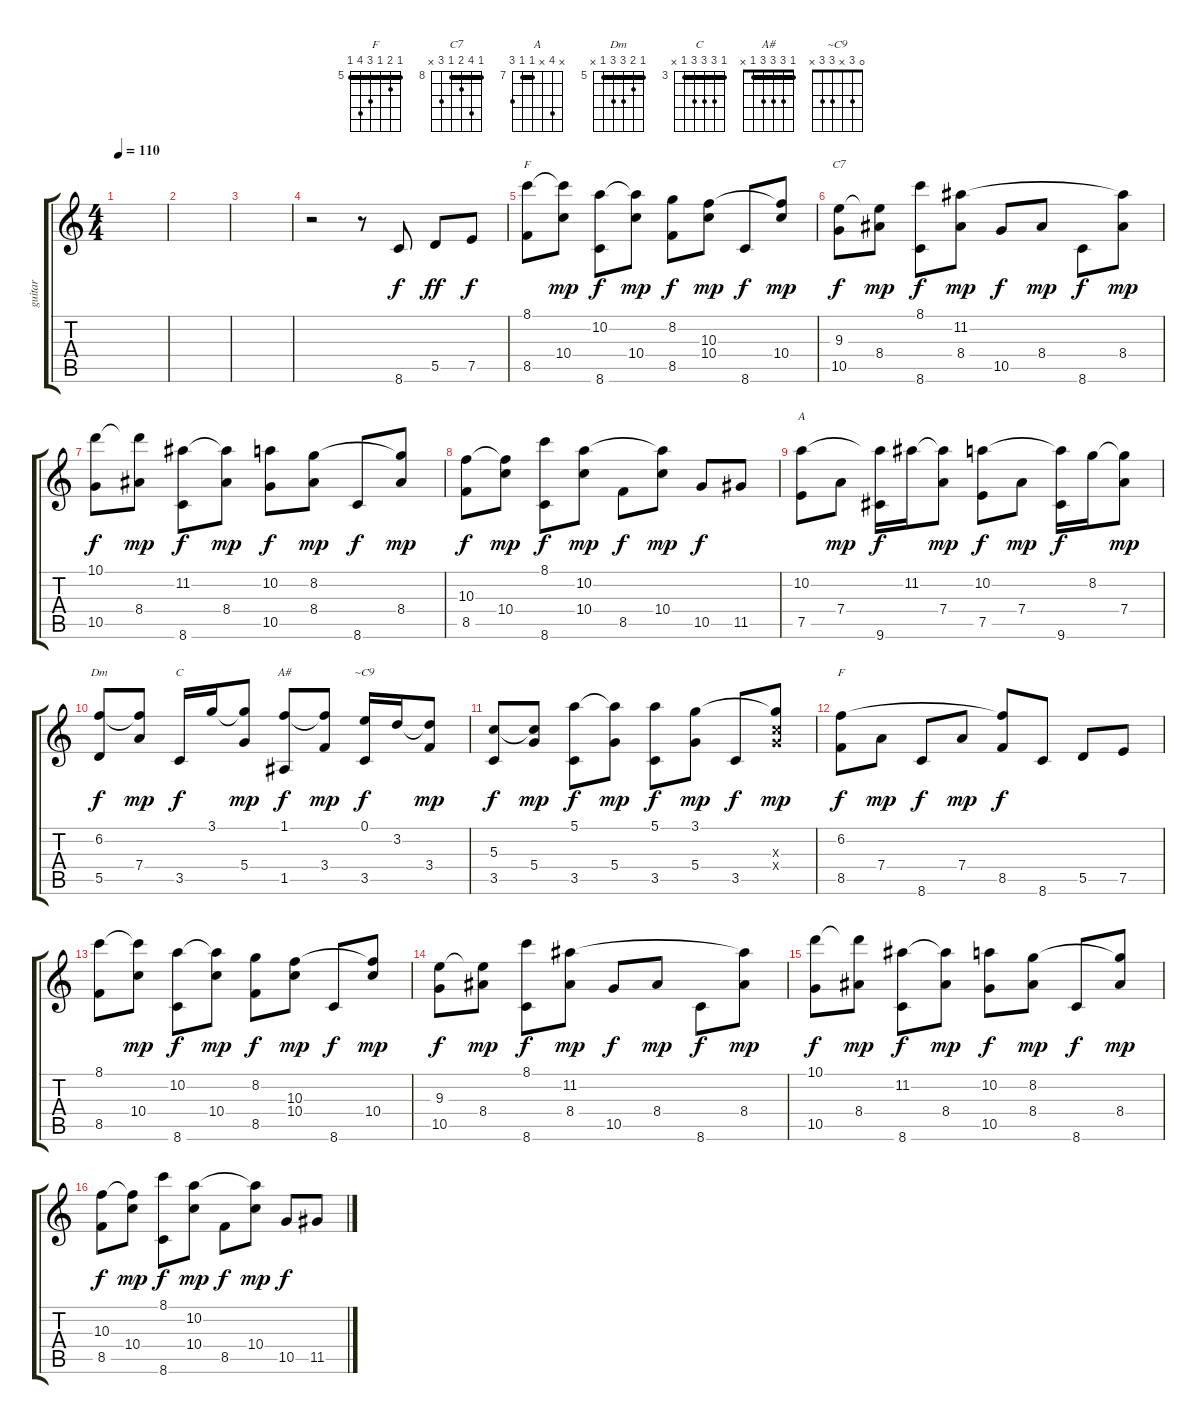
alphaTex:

\track ("guitar" "guitar") {instrument electricguitarjazz}
\staff {score tabs}
\tuning (E4 B3 G3 D3 A2 E2) {hide}
\chord ("F" 8 10 10 10 8 x) {firstfret 8 barre 8}
\chord ("C7" 8 11 9 8 10 x) {firstfret 8 barre 8}
\chord ("A" x 10 x 7 7 9) {firstfret 7 barre 7}
\chord ("Dm" 5 6 7 7 5 x) {firstfret 5 barre 5}
\chord ("C" 3 5 5 5 3 x) {firstfret 3 barre 3}
\chord ("A#" 1 3 3 3 1 x) {barre 1}
\chord ("~C9" 0 3 x 3 3 x)
\chord ("F" 5 6 5 7 8 5) {firstfret 5 barre 5}
\ts (4 4)
\tempo 110
\clef g2
\ks c
|
|
|
r.2 r.8 8.6.8 5.5.8{dy ff} 7.5.8{dy f} |
(8.1 8.5).8{ch "F"} (8.1{t} 10.4).8{dy mp} (10.2 8.6).8{dy f} (10.2{t} 10.4).8{dy mp} (8.2 8.5).8{dy f} (10.3 10.4).8{dy mp} 8.6.8{dy f} (10.3{t} 10.4).8{dy mp} |
(9.3 10.5).8{ch "C7" dy f} (9.3{t} 8.4).8{dy mp} (8.1 8.6).8{dy f} (11.2 8.4).8{dy mp} 10.5.8{dy f} 8.4.8{dy mp} 8.6.8{dy f} (11.2{t} 8.4).8{dy mp} |
(10.1 10.5).8{dy f} (10.1{t} 8.4).8{dy mp} (11.2 8.6).8{dy f} (11.2{t} 8.4).8{dy mp} (10.2 10.5).8{dy f} (8.2 8.4).8{dy mp} 8.6.8{dy f} (8.2{t} 8.4).8{dy mp} |
(10.3 8.5).8{dy f} (10.3{t} 10.4).8{dy mp} (8.1 8.6).8{dy f} (10.2 10.4).8{dy mp} 8.5.8{dy f} (10.2{t} 10.4).8{dy mp} 10.5.8{dy f} 11.5.8 |
(10.2 7.5).8{ch "A"} 7.4.8{dy mp} (10.2{t} 9.6).16{dy f} 11.2.16 (11.2{t} 7.4).8{dy mp} (10.2 7.5).8{dy f} 7.4.8{dy mp} (10.2{t} 9.6).16{dy f} 8.2.16 (8.2{t} 7.4).8{dy mp} |
(6.2 5.5).8{ch "Dm" dy f} (6.2{t} 7.4).8{dy mp} 3.5.16{ch "C" dy f} 3.1.16 (3.1{t} 5.4).8{dy mp} (1.1 1.5).8{ch "A#" dy f} (1.1{t} 3.4).8{dy mp} (0.1 3.5).16{ch "~C9" dy f} 3.2.16 (3.2{t} 3.4).8{dy mp} |
(5.3 3.5).8{dy f} (5.3{t} 5.4).8{dy mp} (5.1 3.5).8{dy f} (5.1{t} 5.4).8{dy mp} (5.1 3.5).8{dy f} (3.1 5.4).8{dy mp} 3.5.8{dy f} (3.1{t} 5.3{x} 5.4{x}).8{dy mp} |
(6.2 8.5).8{ch "F" dy f} 7.4.8{dy mp} 8.6.8{dy f} 7.4.8{dy mp} (6.2{t} 8.5).8{dy f} 8.6.8 5.5.8 7.5.8 |
(8.1 8.5).8 (8.1{t} 10.4).8{dy mp} (10.2 8.6).8{dy f} (10.2{t} 10.4).8{dy mp} (8.2 8.5).8{dy f} (10.3 10.4).8{dy mp} 8.6.8{dy f} (10.3{t} 10.4).8{dy mp} |
(9.3 10.5).8{dy f} (9.3{t} 8.4).8{dy mp} (8.1 8.6).8{dy f} (11.2 8.4).8{dy mp} 10.5.8{dy f} 8.4.8{dy mp} 8.6.8{dy f} (11.2{t} 8.4).8{dy mp} |
(10.1 10.5).8{dy f} (10.1{t} 8.4).8{dy mp} (11.2 8.6).8{dy f} (11.2{t} 8.4).8{dy mp} (10.2 10.5).8{dy f} (8.2 8.4).8{dy mp} 8.6.8{dy f} (8.2{t} 8.4).8{dy mp} |
(10.3 8.5).8{dy f} (10.3{t} 10.4).8{dy mp} (8.1 8.6).8{dy f} (10.2 10.4).8{dy mp} 8.5.8{dy f} (10.2{t} 10.4).8{dy mp} 10.5.8{dy f} 11.5.8
